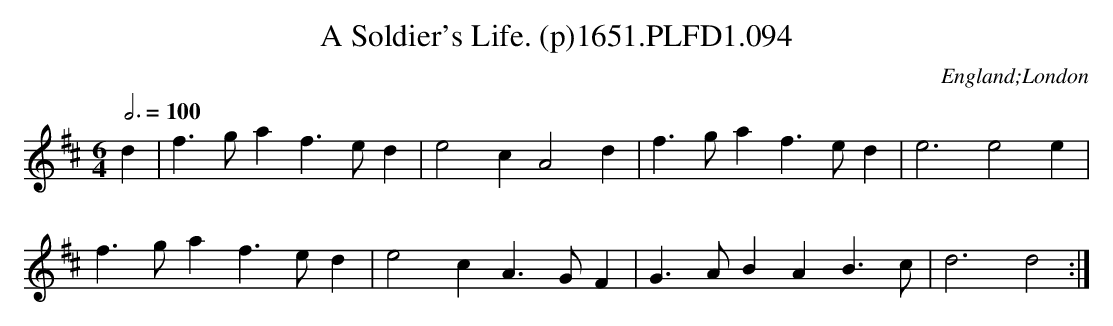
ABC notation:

X:1
T:Soldier's Life. (p)1651.PLFD1.094, A
M:6/4
L:1/4
Q:3/4=100
O:England;London
K:D
d| f>ga f>ed | e2 c A2 d| f>ga f>ed | e3 e2 e|
f>ga f>ed |e2 c A>GF| G>AB AB>c |d3 d2:|
